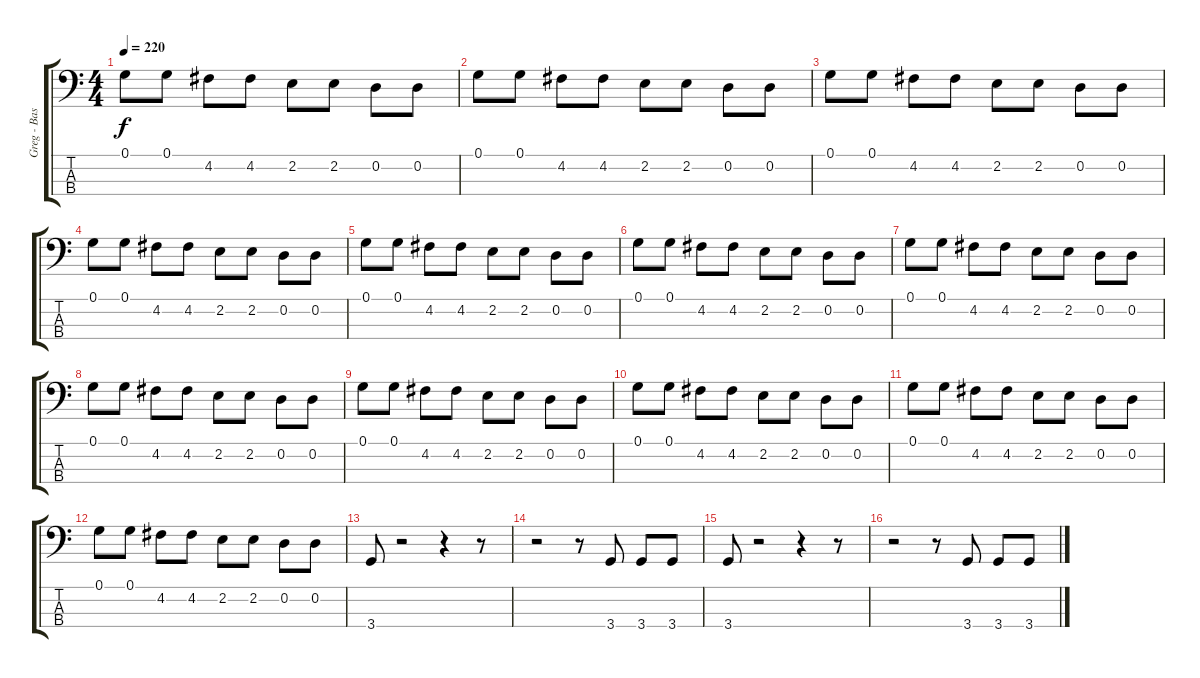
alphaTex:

\track ("Greg - Bass" "Greg - Bas") {instrument electricbasspick}
\staff {score tabs}
\tuning (G2 D2 A1 E1) {hide}
\ts (4 4)
\tempo 220
\clef f4
\ks c
0.1.8{dy f} 0.1.8 4.2.8 4.2.8 2.2.8 2.2.8 0.2.8 0.2.8 |
0.1.8 0.1.8 4.2.8 4.2.8 2.2.8 2.2.8 0.2.8 0.2.8 |
0.1.8 0.1.8 4.2.8 4.2.8 2.2.8 2.2.8 0.2.8 0.2.8 |
0.1.8 0.1.8 4.2.8 4.2.8 2.2.8 2.2.8 0.2.8 0.2.8 |
0.1.8 0.1.8 4.2.8 4.2.8 2.2.8 2.2.8 0.2.8 0.2.8 |
0.1.8 0.1.8 4.2.8 4.2.8 2.2.8 2.2.8 0.2.8 0.2.8 |
0.1.8 0.1.8 4.2.8 4.2.8 2.2.8 2.2.8 0.2.8 0.2.8 |
0.1.8 0.1.8 4.2.8 4.2.8 2.2.8 2.2.8 0.2.8 0.2.8 |
0.1.8 0.1.8 4.2.8 4.2.8 2.2.8 2.2.8 0.2.8 0.2.8 |
0.1.8 0.1.8 4.2.8 4.2.8 2.2.8 2.2.8 0.2.8 0.2.8 |
0.1.8 0.1.8 4.2.8 4.2.8 2.2.8 2.2.8 0.2.8 0.2.8 |
0.1.8 0.1.8 4.2.8 4.2.8 2.2.8 2.2.8 0.2.8 0.2.8 |
3.4.8 r.2 r.4 r.8 |
r.2 r.8 3.4.8 3.4.8 3.4.8 |
3.4.8 r.2 r.4 r.8 |
r.2 r.8 3.4.8 3.4.8 3.4.8
